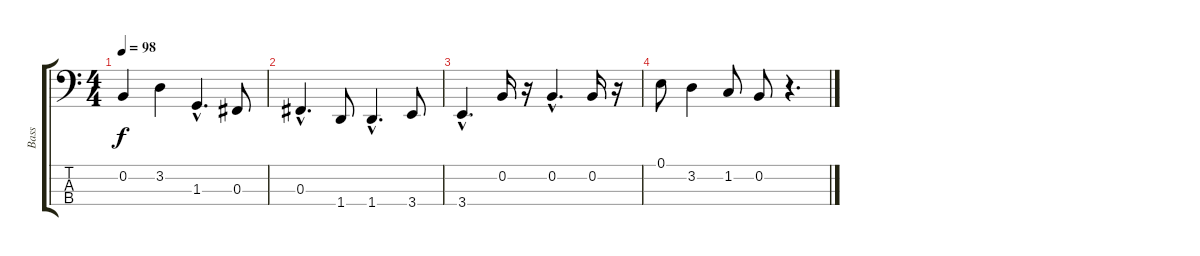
\track ("Bass" "Bass") {instrument electricbassfinger}
\staff {score tabs}
\tuning (E2 B1 Gb1 Db1) {hide}
\ts (4 4)
\tempo 98
\clef f4
\ks c
0.2.4{dy f} 3.2.4 1.3{hac}.4{d} 0.3.8 |
0.3{hac}.4{d} 1.4.8 1.4{hac}.4{d} 3.4.8 |
3.4{hac}.4{d} 0.2.16 r.16 0.2{hac}.4{d} 0.2.16 r.16 |
0.1.8 3.2.4 1.2.8 0.2.8 r.4{d}
